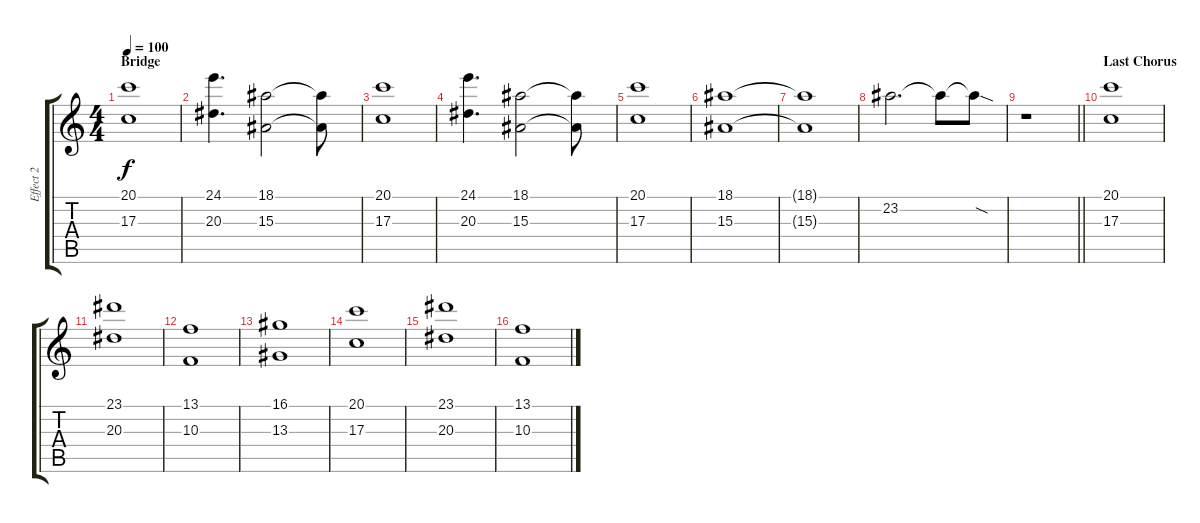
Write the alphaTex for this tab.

\track ("Effect 2" "Effect 2") {instrument pad2warm}
\staff {score tabs}
\tuning (E4 B3 G3 D3 A2 E2) {hide}
\ts (4 4)
\section ("" "Bridge")
\tempo 100
\clef g2
\ks c
(20.1 17.3).1{dy f} |
(24.1 20.3).4{d} (18.1 15.3).2 (18.1{t} 15.3{t}).8 |
(20.1 17.3).1 |
(24.1 20.3).4{d} (18.1 15.3).2 (18.1{t} 15.3{t}).8 |
(20.1 17.3).1 |
(18.1 15.3).1 |
(18.1{t} 15.3{t}).1 |
23.2.2{d} 23.2{t}.8 23.2{sod t}.8 |
\barLineRight lightlight
r.1 |
\section ("" "Last Chorus")
(20.1 17.3).1 |
(23.1 20.3).1 |
(13.1 10.3).1 |
(16.1 13.3).1 |
(20.1 17.3).1 |
(23.1 20.3).1 |
(13.1 10.3).1
